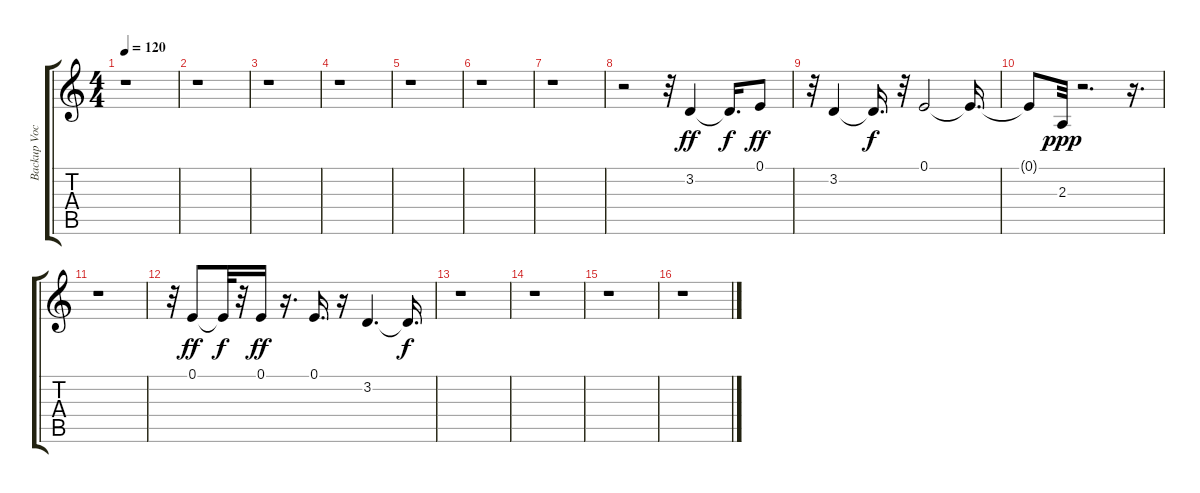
\track ("Backup Vocals" "Backup Voc") {instrument voiceoohs}
\staff {score tabs}
\tuning (E4 B3 G3 D3 A2 E2) {hide}
\ts (4 4)
\tempo 120
\clef g2
\ks c
r.1{dy ff} |
r.1 |
r.1 |
r.1 |
r.1 |
r.1 |
r.1 |
r.2 r.32 3.2.4 3.2{t}.16{d dy f} 0.1.8{dy ff} |
r.32 3.2.4 3.2{t}.16{d dy f} r.32 0.1.2 0.1{t}.16{d} |
0.1{t}.8 2.3.32{dy ppp} r.2{d} r.16{d} |
r.1 |
r.32 0.1.8{dy ff} 0.1{t}.32{dy f} r.32 0.1.16{dy ff} r.16{d} 0.1.16{d} r.16 3.2.4{d} 3.2{t}.16{d dy f} |
r.1 |
r.1 |
r.1 |
r.1
